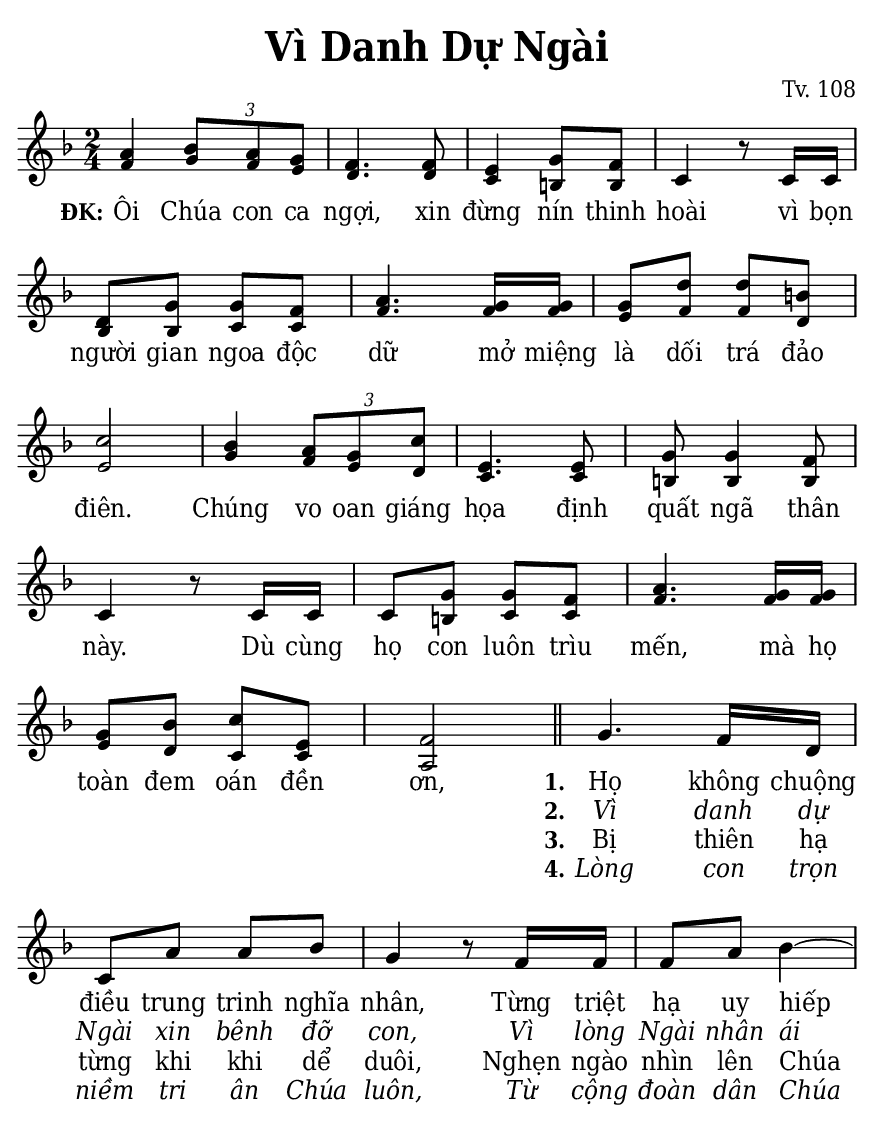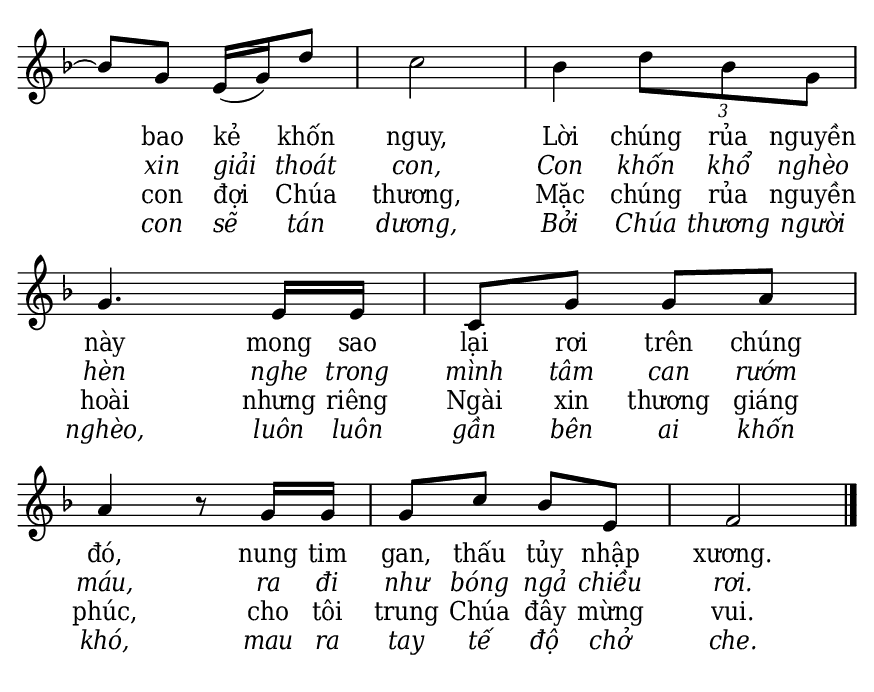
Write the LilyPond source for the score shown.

% Cài đặt chung\
\version "2.22.1"
\include "english.ly"

\header {
  title = \markup { \fontsize #1 "Vì Danh Dự Ngài" }
  composer = "Tv. 108"
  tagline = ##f
}

% Nhạc phiên khúc
nhacPhienKhucSop = \relative c'' {
  a4 \tuplet 3/2 { bf8 a g } |
  f4. f8 |
  e4 g8 f |
  c4 r8 c16 c |
  d8 g g f |
  a4. g16 g |
  g8 d' d b! |
  c2 |
  bf4 \tuplet 3/2 { a8 g c } |
  e,4. e8 |
  g g4 f8 |
  c4 r8 c16 c |
  c8 g' g f |
  a4. g16 g |
  g8 bf c e, |
  f2 \bar "||"
  
  g4. f16 d |
  c8 a' a bf |
  g4 r8 f16 f |
  f8 a bf4 ~ |
  bf8 g e16 (g) d'8 |
  c2 |
  bf4 \tuplet 3/2 { d8 bf g } |
  g4. e16 e |
  c8 g' g a |
  a4 r8 g16 g |
  g8 c bf e, |
  f2 \bar "|."
}

nhacPhienKhucAlto = \relative c' {
  f4 \tuplet 3/2 { g8 f e } |
  d4. d8 |
  c4 b!8 b |
  c4 r8 c16 c |
  bf8 bf c c |
  f4. f16 f |
  e8 f f d |
  e2 |
  g4 \tuplet 3/2 { f8 e d } |
  c4. c8 |
  b! b4 b8 |
  c4 r8 c16 c |
  c8 b! c c |
  f4. f16 f |
  e8 d c c |
  a2
}

% Lời phiên khúc
loiPhienKhucSop = \lyrics {
  \set stanza = "ĐK:"
  Ôi Chúa con ca ngợi,
  xin đừng nín thinh hoài
  vì bọn người gian ngoa độc dữ
  mở miệng là dối trá đảo điên.
  Chúng vo oan giáng họa
  định quất ngã thân này.
  Dù cùng họ con luôn trìu mến,
  mà họ toàn đem oán đền ơn,
  <<
    {
      \set stanza = "1."
      Họ không chuộng điều trung trinh nghĩa nhân,
      Từng triệt hạ uy hiếp bao kẻ khốn nguy,
      Lời chúng rủa nguyền
      này mong sao lại rơi trên chúng đó,
      nung tim gan, thấu tủy nhập xương.
    }
    \new Lyrics {
	    \set associatedVoice = "beSop"
	    \set stanza = "2."
      \override Lyrics.LyricText.font-shape = #'italic
	    Vì danh dự Ngài xin bênh đỡ con,
	    Vì lòng Ngài nhân ái xin giải thoát con,
	    Con khốn khổ nghèo hèn
	    nghe trong mình tâm can rướm máu,
	    ra đi như bóng ngả chiều rơi.
    }
    \new Lyrics {
	    \set associatedVoice = "beSop"
	    \set stanza = "3."
	    Bị thiên hạ từng khi khi dể duôi,
	    Nghẹn ngào nhìn lên Chúa con đợi Chúa thương,
	    Mặc chúng rủa nguyền hoài
	    nhưng riêng Ngài xin thương giáng phúc,
	    cho tôi trung Chúa đây mừng vui.
    }
    \new Lyrics {
	    \set associatedVoice = "beSop"
	    \set stanza = "4."
      \override Lyrics.LyricText.font-shape = #'italic
	    Lòng con trọn niềm tri ân Chúa luôn,
	    Từ cộng đoàn dân Chúa con sẽ tán dương,
	    Bởi Chúa thương người nghèo,
	    luôn luôn gần bên ai khốn khó,
	    mau ra tay tế độ chở che.
    }
  >>
}

% Dàn trang
\paper {
  #(set-paper-size "a5")
  top-margin = 3\mm
  bottom-margin = 3\mm
  left-margin = 3\mm
  right-margin = 3\mm
  indent = #0
  #(define fonts
	 (make-pango-font-tree "Deja Vu Serif Condensed"
	 		       "Deja Vu Serif Condensed"
			       "Deja Vu Serif Condensed"
			       (/ 20 20)))
  print-page-number = ##f
  system-system-spacing = #'((basic-distance . 0.1) (padding . 3))
  ragged-bottom = ##t
}

TongNhip = {
  \key f \major \time 2/4
  \set Timing.beamExceptions = #'()
  \set Timing.baseMoment = #(ly:make-moment 1/4)
}

% Đổi kích thước nốt cho bè phụ
notBePhu =
#(define-music-function (font-size music) (number? ly:music?)
   (for-some-music
     (lambda (m)
       (if (music-is-of-type? m 'rhythmic-event)
           (begin
             (set! (ly:music-property m 'tweaks)
                   (cons `(font-size . ,font-size)
                         (ly:music-property m 'tweaks)))
             #t)
           #f))
     music)
   music)

\score {
  \new ChoirStaff <<
    \new Staff \with {
        \consists "Merge_rests_engraver"
        printPartCombineTexts = ##f
      }
      <<
      \new Voice \TongNhip \partCombine 
        \nhacPhienKhucSop
        \notBePhu -1 { \nhacPhienKhucAlto }
      \new NullVoice = beSop \nhacPhienKhucSop
      \new Lyrics \lyricsto beSop \loiPhienKhucSop
      >>
  >>
  \layout {
    \override Lyrics.LyricSpace.minimum-distance = #1
    \override Score.BarNumber.break-visibility = ##(#f #f #f)
    \override Score.SpacingSpanner.uniform-stretching = ##t
  } 
}
